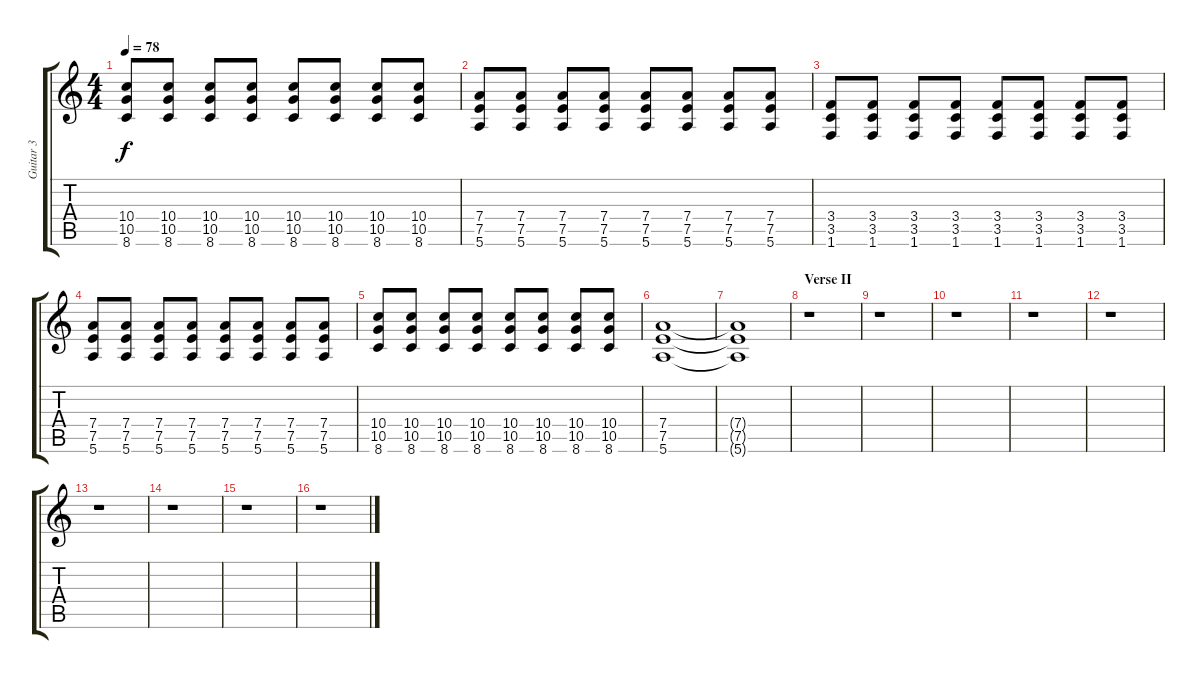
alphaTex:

\track ("Guitar 3" "Guitar 3") {instrument overdrivenguitar}
\staff {score tabs}
\tuning (E4 B3 G3 D3 A2 E2) {hide}
\ts (4 4)
\tempo 78
\clef g2
\ks c
(10.4 10.5 8.6).8{dy f} (10.4 10.5 8.6).8 (10.4 10.5 8.6).8 (10.4 10.5 8.6).8 (10.4 10.5 8.6).8 (10.4 10.5 8.6).8 (10.4 10.5 8.6).8 (10.4 10.5 8.6).8 |
(7.4 7.5 5.6).8 (7.4 7.5 5.6).8 (7.4 7.5 5.6).8 (7.4 7.5 5.6).8 (7.4 7.5 5.6).8 (7.4 7.5 5.6).8 (7.4 7.5 5.6).8 (7.4 7.5 5.6).8 |
(3.4 3.5 1.6).8 (3.4 3.5 1.6).8 (3.4 3.5 1.6).8 (3.4 3.5 1.6).8 (3.4 3.5 1.6).8 (3.4 3.5 1.6).8 (3.4 3.5 1.6).8 (3.4 3.5 1.6).8 |
(7.4 7.5 5.6).8 (7.4 7.5 5.6).8 (7.4 7.5 5.6).8 (7.4 7.5 5.6).8 (7.4 7.5 5.6).8 (7.4 7.5 5.6).8 (7.4 7.5 5.6).8 (7.4 7.5 5.6).8 |
(10.4 10.5 8.6).8 (10.4 10.5 8.6).8 (10.4 10.5 8.6).8 (10.4 10.5 8.6).8 (10.4 10.5 8.6).8 (10.4 10.5 8.6).8 (10.4 10.5 8.6).8 (10.4 10.5 8.6).8 |
(7.4 7.5 5.6).1 |
(7.4{t} 7.5{t} 5.6{t}).1 |
\section ("" "Verse II")
r.1 |
r.1 |
r.1 |
r.1 |
r.1 |
r.1 |
r.1 |
r.1 |
r.1
